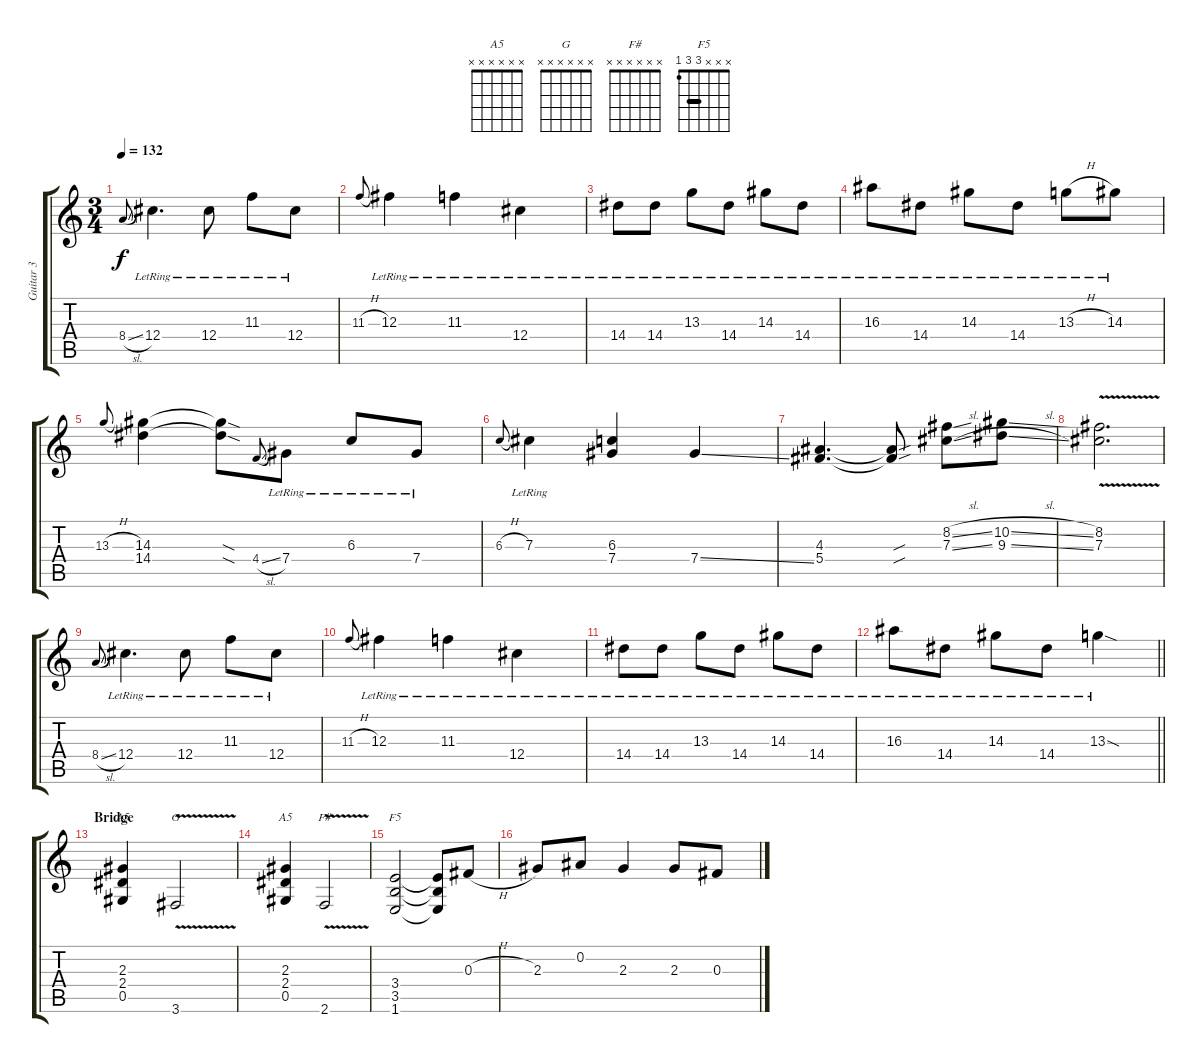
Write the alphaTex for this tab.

\track ("Guitar 3" "Guitar 3") {instrument electricguitarclean}
\staff {score tabs}
\tuning (Eb4 Bb3 Gb3 Db3 Ab2 Eb2) {hide}
\chord ("A5" x x 2 2 0 x) {barre 2}
\chord ("G" x x x x x x)
\chord ("A5" x x x x x x)
\chord ("F#" x x x x x x)
\chord ("F5" x x x 3 3 1) {barre 3}
\ts (3 4)
\tempo 132
\clef g2
\ks c
8.4{sl}.8{gr onbeat dy f} 12.4{lr}.4{d} 12.4{lr}.8 11.3{lr}.8 12.4{lr}.8 |
11.3{h}.8{gr onbeat} 12.3{lr}.4 11.3{lr}.4 12.4{lr}.4 |
14.4{lr}.8 14.4{lr}.8 13.3{lr}.8 14.4{lr}.8 14.3{lr}.8 14.4{lr}.8 |
16.3{lr}.8 14.4{lr}.8 14.3{lr}.8 14.4{lr}.8 13.3{h lr}.8 14.3{lr}.8 |
13.3{h}.8{gr onbeat} (14.3 14.4).4 (14.3{sod t} 14.4{sod t}).8 4.4{sl}.8{gr onbeat} 7.4{lr}.8 6.3{lr}.8 7.4{lr}.8 |
6.3{h}.8{gr onbeat} 7.3{lr}.4 (6.3 7.4).4 7.4{ss}.4 |
(4.3 5.4).4{d} (4.3{sou t} 5.4{sou t}).8 (8.2{sl} 7.3{sl}).8 (10.2{sl} 9.3{sl}).8 |
(8.2{v} 7.3{v}).2{d} |
8.4{sl}.8{gr onbeat} 12.4{lr}.4{d} 12.4{lr}.8 11.3{lr}.8 12.4{lr}.8 |
11.3{h}.8{gr onbeat} 12.3{lr}.4 11.3{lr}.4 12.4{lr}.4 |
14.4{lr}.8 14.4{lr}.8 13.3{lr}.8 14.4{lr}.8 14.3{lr}.8 14.4{lr}.8 |
\barLineRight lightlight
16.3{lr}.8 14.4{lr}.8 14.3{lr}.8 14.4{lr}.8 13.3{sod lr}.4 |
\section ("" "Bridge")
(2.3 2.4 0.5).4{ch "A5"} 3.6{v}.2{ch "G"} |
(2.3 2.4 0.5).4{ch "A5"} 2.6{v}.2{ch "F#"} |
(3.4 3.5 1.6).2{ch "F5"} (3.4{t} 3.5{t} 1.6{t}).8 0.3{h}.8 |
2.3.8 0.2.8 2.3.4 2.3.8 0.3.8
